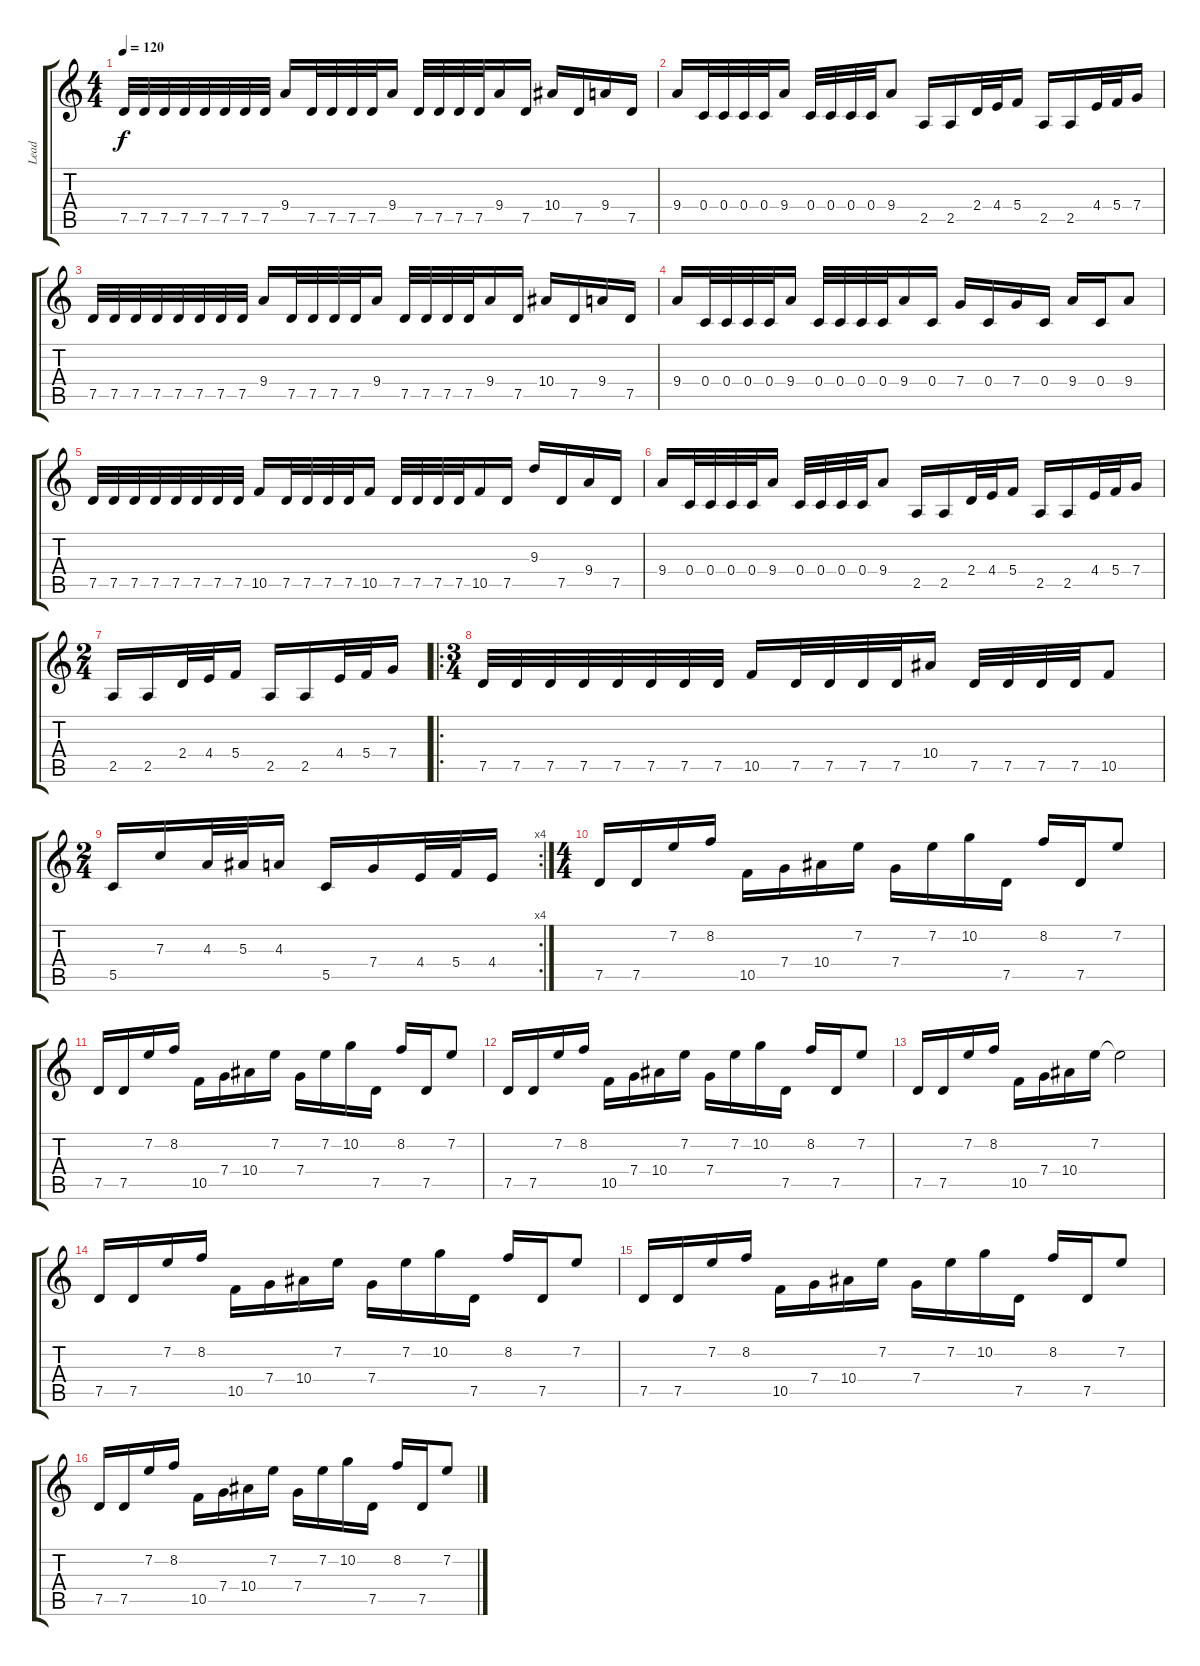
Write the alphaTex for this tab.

\track ("Lead" "Lead") {instrument distortionguitar}
\staff {score tabs}
\tuning (D4 A3 F3 C3 G2 D2) {hide}
\ts (4 4)
\tempo 120
\clef g2
\ks c
7.5.32{dy f} 7.5.32 7.5.32 7.5.32 7.5.32 7.5.32 7.5.32 7.5.32 9.4.16 7.5.32 7.5.32 7.5.32 7.5.32 9.4.16 7.5.32 7.5.32 7.5.32 7.5.32 9.4.16 7.5.16 10.4.16 7.5.16 9.4.16 7.5.16 |
9.4.16 0.4.32 0.4.32 0.4.32 0.4.32 9.4.16 0.4.32 0.4.32 0.4.32 0.4.32 9.4.8 2.5.16 2.5.16 2.4.32 4.4.32 5.4.16 2.5.16 2.5.16 4.4.32 5.4.32 7.4.16 |
7.5.32 7.5.32 7.5.32 7.5.32 7.5.32 7.5.32 7.5.32 7.5.32 9.4.16 7.5.32 7.5.32 7.5.32 7.5.32 9.4.16 7.5.32 7.5.32 7.5.32 7.5.32 9.4.16 7.5.16 10.4.16 7.5.16 9.4.16 7.5.16 |
9.4.16 0.4.32 0.4.32 0.4.32 0.4.32 9.4.16 0.4.32 0.4.32 0.4.32 0.4.32 9.4.16 0.4.16 7.4.16 0.4.16 7.4.16 0.4.16 9.4.16 0.4.16 9.4.8 |
7.5.32 7.5.32 7.5.32 7.5.32 7.5.32 7.5.32 7.5.32 7.5.32 10.5.16 7.5.32 7.5.32 7.5.32 7.5.32 10.5.16 7.5.32 7.5.32 7.5.32 7.5.32 10.5.16 7.5.16 9.3.16 7.5.16 9.4.16 7.5.16 |
9.4.16 0.4.32 0.4.32 0.4.32 0.4.32 9.4.16 0.4.32 0.4.32 0.4.32 0.4.32 9.4.8 2.5.16 2.5.16 2.4.32 4.4.32 5.4.16 2.5.16 2.5.16 4.4.32 5.4.32 7.4.16 |
\ts (2 4)
2.5.16 2.5.16 2.4.32 4.4.32 5.4.16 2.5.16 2.5.16 4.4.32 5.4.32 7.4.16 |
\ro
\ts (3 4)
7.5.32 7.5.32 7.5.32 7.5.32 7.5.32 7.5.32 7.5.32 7.5.32 10.5.16 7.5.32 7.5.32 7.5.32 7.5.32 10.4.16 7.5.32 7.5.32 7.5.32 7.5.32 10.5.8 |
\rc 4
\ts (2 4)
5.5.16 7.3.16 4.3.32 5.3.32 4.3.16 5.5.16 7.4.16 4.4.32 5.4.32 4.4.16 |
\ts (4 4)
7.5.16 7.5.16 7.2.16 8.2.16 10.5.16 7.4.16 10.4.16 7.2.16 7.4.16 7.2.16 10.2.16 7.5.16 8.2.16 7.5.16 7.2.8 |
7.5.16 7.5.16 7.2.16 8.2.16 10.5.16 7.4.16 10.4.16 7.2.16 7.4.16 7.2.16 10.2.16 7.5.16 8.2.16 7.5.16 7.2.8 |
7.5.16 7.5.16 7.2.16 8.2.16 10.5.16 7.4.16 10.4.16 7.2.16 7.4.16 7.2.16 10.2.16 7.5.16 8.2.16 7.5.16 7.2.8 |
7.5.16 7.5.16 7.2.16 8.2.16 10.5.16 7.4.16 10.4.16 7.2.16 7.2{t}.2 |
7.5.16 7.5.16 7.2.16 8.2.16 10.5.16 7.4.16 10.4.16 7.2.16 7.4.16 7.2.16 10.2.16 7.5.16 8.2.16 7.5.16 7.2.8 |
7.5.16 7.5.16 7.2.16 8.2.16 10.5.16 7.4.16 10.4.16 7.2.16 7.4.16 7.2.16 10.2.16 7.5.16 8.2.16 7.5.16 7.2.8 |
7.5.16 7.5.16 7.2.16 8.2.16 10.5.16 7.4.16 10.4.16 7.2.16 7.4.16 7.2.16 10.2.16 7.5.16 8.2.16 7.5.16 7.2.8
